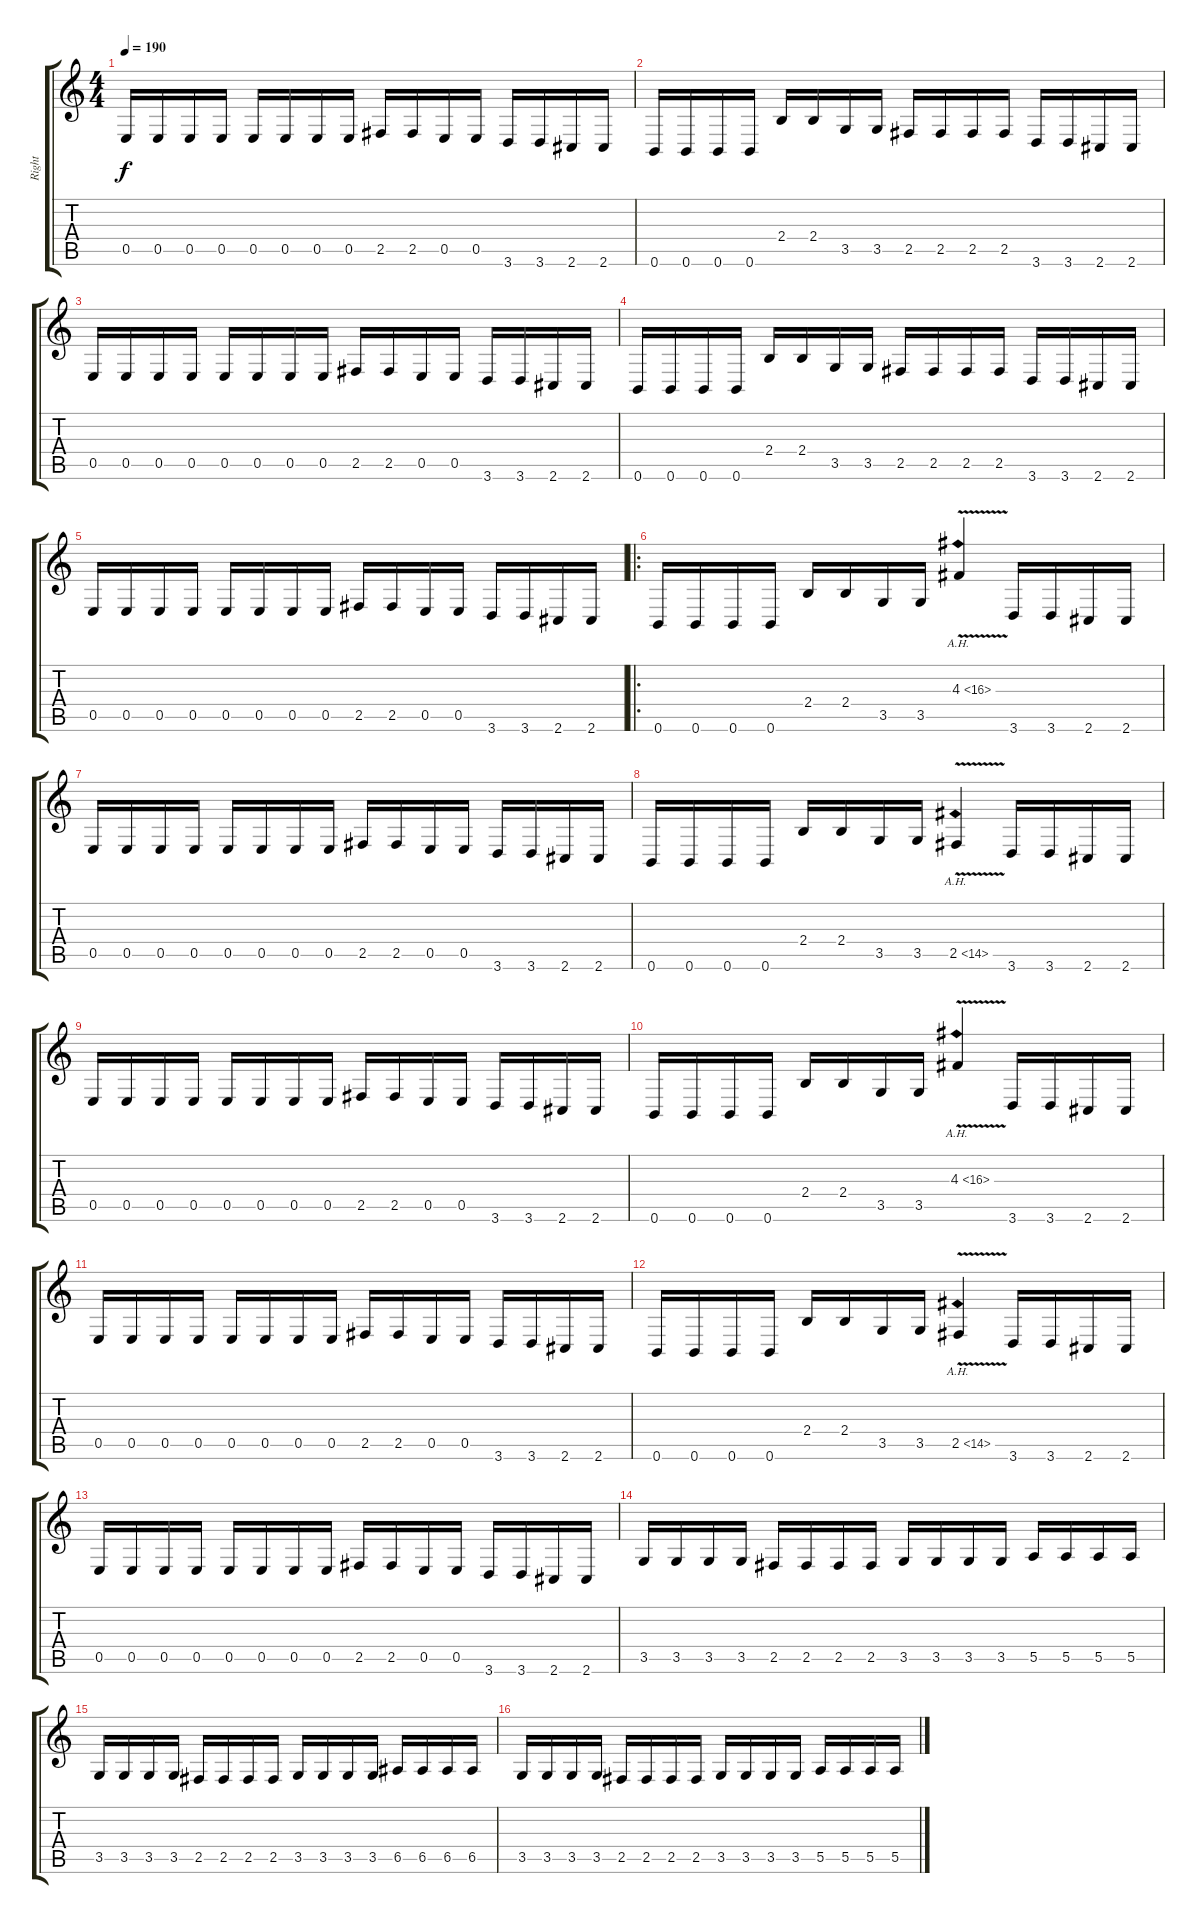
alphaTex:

\track ("Right" "Right") {instrument distortionguitar}
\staff {score tabs}
\tuning (B3 Gb3 D3 A2 E2 B1) {hide}
\ts (4 4)
\tempo 190
\clef g2
\ks c
0.5.16{dy f} 0.5.16 0.5.16 0.5.16 0.5.16 0.5.16 0.5.16 0.5.16 2.5.16 2.5.16 0.5.16 0.5.16 3.6.16 3.6.16 2.6.16 2.6.16 |
0.6.16 0.6.16 0.6.16 0.6.16 2.4.16 2.4.16 3.5.16 3.5.16 2.5.16 2.5.16 2.5.16 2.5.16 3.6.16 3.6.16 2.6.16 2.6.16 |
0.5.16 0.5.16 0.5.16 0.5.16 0.5.16 0.5.16 0.5.16 0.5.16 2.5.16 2.5.16 0.5.16 0.5.16 3.6.16 3.6.16 2.6.16 2.6.16 |
0.6.16 0.6.16 0.6.16 0.6.16 2.4.16 2.4.16 3.5.16 3.5.16 2.5.16 2.5.16 2.5.16 2.5.16 3.6.16 3.6.16 2.6.16 2.6.16 |
0.5.16 0.5.16 0.5.16 0.5.16 0.5.16 0.5.16 0.5.16 0.5.16 2.5.16 2.5.16 0.5.16 0.5.16 3.6.16 3.6.16 2.6.16 2.6.16 |
\ro
0.6.16 0.6.16 0.6.16 0.6.16 2.4.16 2.4.16 3.5.16 3.5.16 4.3{ah 12 v}.4 3.6.16 3.6.16 2.6.16 2.6.16 |
0.5.16 0.5.16 0.5.16 0.5.16 0.5.16 0.5.16 0.5.16 0.5.16 2.5.16 2.5.16 0.5.16 0.5.16 3.6.16 3.6.16 2.6.16 2.6.16 |
0.6.16 0.6.16 0.6.16 0.6.16 2.4.16 2.4.16 3.5.16 3.5.16 2.5{ah 12 v}.4 3.6.16 3.6.16 2.6.16 2.6.16 |
0.5.16 0.5.16 0.5.16 0.5.16 0.5.16 0.5.16 0.5.16 0.5.16 2.5.16 2.5.16 0.5.16 0.5.16 3.6.16 3.6.16 2.6.16 2.6.16 |
0.6.16 0.6.16 0.6.16 0.6.16 2.4.16 2.4.16 3.5.16 3.5.16 4.3{ah 12 v}.4 3.6.16 3.6.16 2.6.16 2.6.16 |
0.5.16 0.5.16 0.5.16 0.5.16 0.5.16 0.5.16 0.5.16 0.5.16 2.5.16 2.5.16 0.5.16 0.5.16 3.6.16 3.6.16 2.6.16 2.6.16 |
0.6.16 0.6.16 0.6.16 0.6.16 2.4.16 2.4.16 3.5.16 3.5.16 2.5{ah 12 v}.4 3.6.16 3.6.16 2.6.16 2.6.16 |
0.5.16 0.5.16 0.5.16 0.5.16 0.5.16 0.5.16 0.5.16 0.5.16 2.5.16 2.5.16 0.5.16 0.5.16 3.6.16 3.6.16 2.6.16 2.6.16 |
3.5.16 3.5.16 3.5.16 3.5.16 2.5.16 2.5.16 2.5.16 2.5.16 3.5.16 3.5.16 3.5.16 3.5.16 5.5.16 5.5.16 5.5.16 5.5.16 |
3.5.16 3.5.16 3.5.16 3.5.16 2.5.16 2.5.16 2.5.16 2.5.16 3.5.16 3.5.16 3.5.16 3.5.16 6.5.16 6.5.16 6.5.16 6.5.16 |
3.5.16 3.5.16 3.5.16 3.5.16 2.5.16 2.5.16 2.5.16 2.5.16 3.5.16 3.5.16 3.5.16 3.5.16 5.5.16 5.5.16 5.5.16 5.5.16
